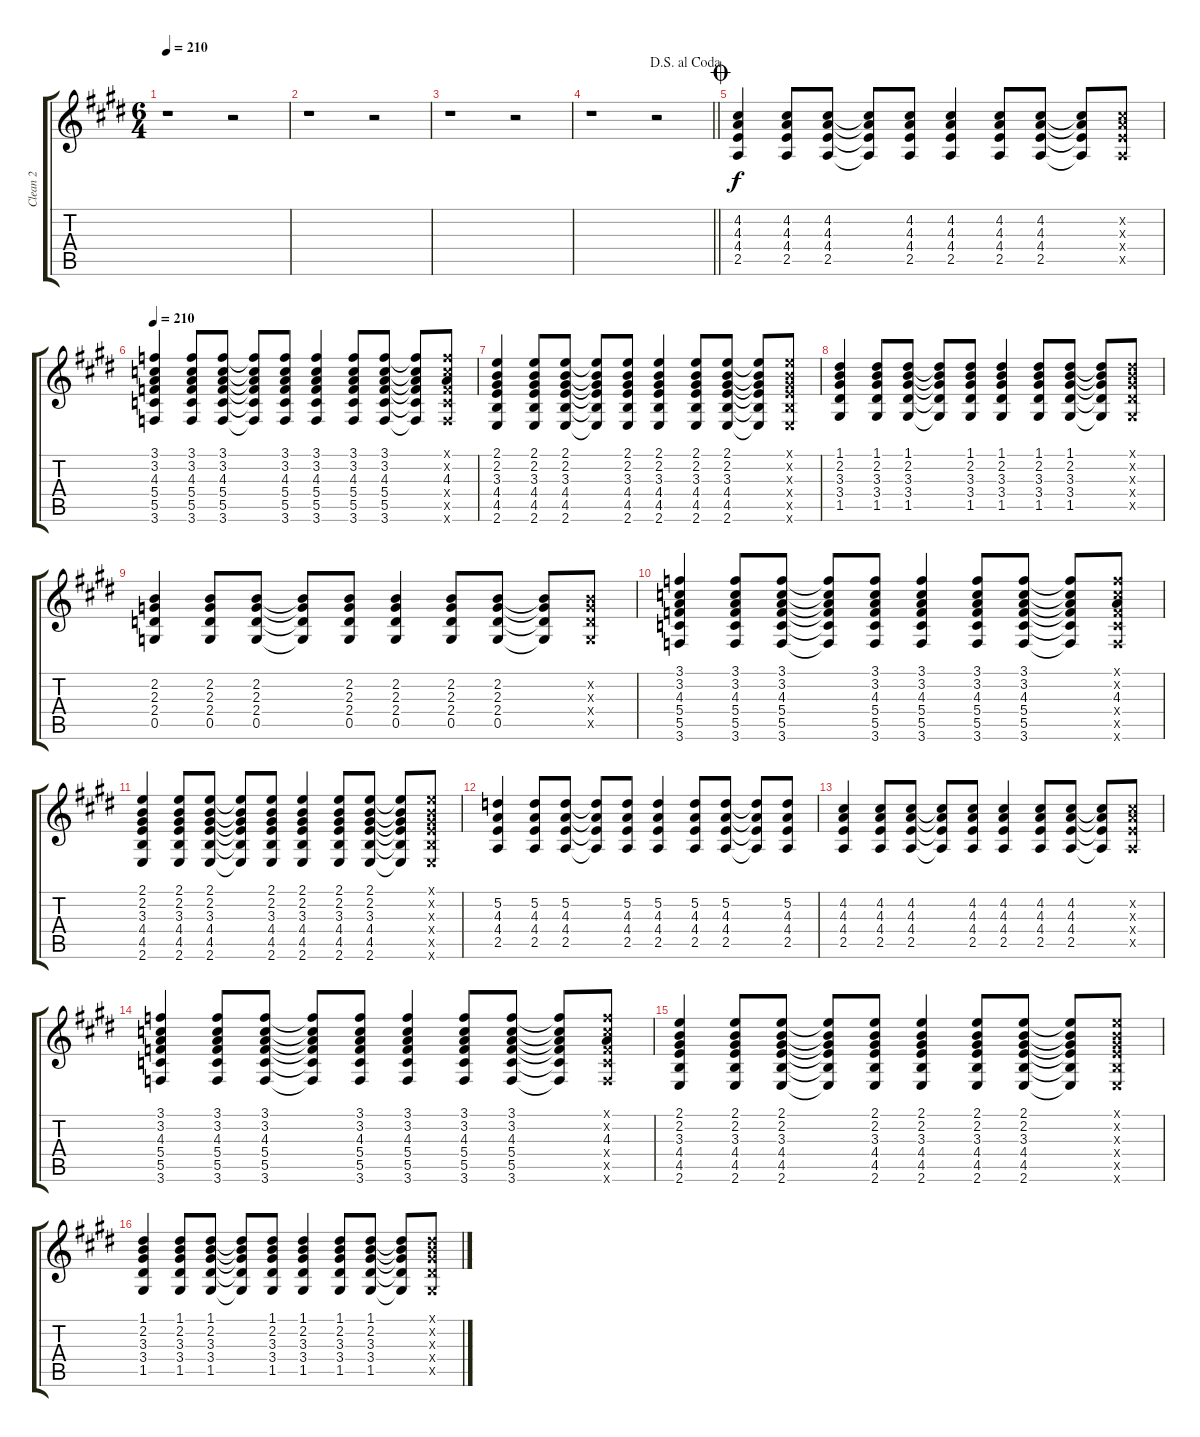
\track ("Clean 2" "Clean 2") {instrument electricguitarclean}
\staff {score tabs}
\tuning (D4 A3 F3 C3 G2 D2) {hide}
\ts (6 4)
\tempo 210
\clef g2
\ks c#minor
r.1{dy f} r.2 |
r.1 r.2 |
r.1 r.2 |
\jump dalsegnoalcoda
\barLineRight lightlight
r.1 r.2 |
\jump coda
(4.2 4.3 4.4 2.5).4 (4.2 4.3 4.4 2.5).8 (4.2 4.3 4.4 2.5).8 (4.2{t} 4.3{t} 4.4{t} 2.5{t}).8 (4.2 4.3 4.4 2.5).8 (4.2 4.3 4.4 2.5).4 (4.2 4.3 4.4 2.5).8 (4.2 4.3 4.4 2.5).8 (4.2{t} 4.3{t} 4.4{t} 2.5{t}).8 (4.2{x} 4.3{x} 4.4{x} 2.5{x}).8 |
\tempo 210
\ks e
(3.1 3.2 4.3 5.4 5.5 3.6).4 (3.1 3.2 4.3 5.4 5.5 3.6).8 (3.1 3.2 4.3 5.4 5.5 3.6).8 (3.1{t} 3.2{t} 4.3{t} 5.4{t} 5.5{t} 3.6{t}).8 (3.1 3.2 4.3 5.4 5.5 3.6).8 (3.1 3.2 4.3 5.4 5.5 3.6).4 (3.1 3.2 4.3 5.4 5.5 3.6).8 (3.1 3.2 4.3 5.4 5.5 3.6).8 (3.1{t} 3.2{t} 4.3{t} 5.4{t} 5.5{t} 3.6{t}).8 (3.1{x} 3.2{x} 4.3 5.4{x} 5.5{x} 3.6{x}).8 |
\ks c#minor
(2.1 2.2 3.3 4.4 4.5 2.6).4 (2.1 2.2 3.3 4.4 4.5 2.6).8 (2.1 2.2 3.3 4.4 4.5 2.6).8 (2.1{t} 2.2{t} 3.3{t} 4.4{t} 4.5{t} 2.6{t}).8 (2.1 2.2 3.3 4.4 4.5 2.6).8 (2.1 2.2 3.3 4.4 4.5 2.6).4 (2.1 2.2 3.3 4.4 4.5 2.6).8 (2.1 2.2 3.3 4.4 4.5 2.6).8 (2.1{t} 2.2{t} 3.3{t} 4.4{t} 4.5{t} 2.6{t}).8 (2.1{x} 2.2{x} 3.3{x} 4.4{x} 4.5{x} 2.6{x}).8 |
(1.1 2.2 3.3 3.4 1.5).4 (1.1 2.2 3.3 3.4 1.5).8 (1.1 2.2 3.3 3.4 1.5).8 (1.1{t} 2.2{t} 3.3{t} 3.4{t} 1.5{t}).8 (1.1 2.2 3.3 3.4 1.5).8 (1.1 2.2 3.3 3.4 1.5).4 (1.1 2.2 3.3 3.4 1.5).8 (1.1 2.2 3.3 3.4 1.5).8 (1.1{t} 2.2{t} 3.3{t} 3.4{t} 1.5{t}).8 (1.1{x} 2.2{x} 3.3{x} 3.4{x} 1.5{x}).8 |
(2.2 2.3 2.4 0.5).4 (2.2 2.3 2.4 0.5).8 (2.2 2.3 2.4 0.5).8 (2.2{t} 2.3{t} 2.4{t} 0.5{t}).8 (2.2 2.3 2.4 0.5).8 (2.2 2.3 2.4 0.5).4 (2.2 2.3 2.4 0.5).8 (2.2 2.3 2.4 0.5).8 (2.2{t} 2.3{t} 2.4{t} 0.5{t}).8 (2.2{x} 2.3{x} 2.4{x} 0.5{x}).8 |
(3.1 3.2 4.3 5.4 5.5 3.6).4 (3.1 3.2 4.3 5.4 5.5 3.6).8 (3.1 3.2 4.3 5.4 5.5 3.6).8 (3.1{t} 3.2{t} 4.3{t} 5.4{t} 5.5{t} 3.6{t}).8 (3.1 3.2 4.3 5.4 5.5 3.6).8 (3.1 3.2 4.3 5.4 5.5 3.6).4 (3.1 3.2 4.3 5.4 5.5 3.6).8 (3.1 3.2 4.3 5.4 5.5 3.6).8 (3.1{t} 3.2{t} 4.3{t} 5.4{t} 5.5{t} 3.6{t}).8 (3.1{x} 3.2{x} 4.3 5.4{x} 5.5{x} 3.6{x}).8 |
(2.1 2.2 3.3 4.4 4.5 2.6).4 (2.1 2.2 3.3 4.4 4.5 2.6).8 (2.1 2.2 3.3 4.4 4.5 2.6).8 (2.1{t} 2.2{t} 3.3{t} 4.4{t} 4.5{t} 2.6{t}).8 (2.1 2.2 3.3 4.4 4.5 2.6).8 (2.1 2.2 3.3 4.4 4.5 2.6).4 (2.1 2.2 3.3 4.4 4.5 2.6).8 (2.1 2.2 3.3 4.4 4.5 2.6).8 (2.1{t} 2.2{t} 3.3{t} 4.4{t} 4.5{t} 2.6{t}).8 (2.1{x} 2.2{x} 3.3{x} 4.4{x} 4.5{x} 2.6{x}).8 |
\ks e
(5.2 4.3 4.4 2.5).4 (5.2 4.3 4.4 2.5).8 (5.2 4.3 4.4 2.5).8 (5.2{t} 4.3{t} 4.4{t} 2.5{t}).8 (5.2 4.3 4.4 2.5).8 (5.2 4.3 4.4 2.5).4 (5.2 4.3 4.4 2.5).8 (5.2 4.3 4.4 2.5).8 (5.2{t} 4.3{t} 4.4{t} 2.5{t}).8 (5.2 4.3 4.4 2.5).8 |
\ks c#minor
(4.2 4.3 4.4 2.5).4 (4.2 4.3 4.4 2.5).8 (4.2 4.3 4.4 2.5).8 (4.2{t} 4.3{t} 4.4{t} 2.5{t}).8 (4.2 4.3 4.4 2.5).8 (4.2 4.3 4.4 2.5).4 (4.2 4.3 4.4 2.5).8 (4.2 4.3 4.4 2.5).8 (4.2{t} 4.3{t} 4.4{t} 2.5{t}).8 (4.2{x} 4.3{x} 4.4{x} 2.5{x}).8 |
(3.1 3.2 4.3 5.4 5.5 3.6).4 (3.1 3.2 4.3 5.4 5.5 3.6).8 (3.1 3.2 4.3 5.4 5.5 3.6).8 (3.1{t} 3.2{t} 4.3{t} 5.4{t} 5.5{t} 3.6{t}).8 (3.1 3.2 4.3 5.4 5.5 3.6).8 (3.1 3.2 4.3 5.4 5.5 3.6).4 (3.1 3.2 4.3 5.4 5.5 3.6).8 (3.1 3.2 4.3 5.4 5.5 3.6).8 (3.1{t} 3.2{t} 4.3{t} 5.4{t} 5.5{t} 3.6{t}).8 (3.1{x} 3.2{x} 4.3 5.4{x} 5.5{x} 3.6{x}).8 |
(2.1 2.2 3.3 4.4 4.5 2.6).4 (2.1 2.2 3.3 4.4 4.5 2.6).8 (2.1 2.2 3.3 4.4 4.5 2.6).8 (2.1{t} 2.2{t} 3.3{t} 4.4{t} 4.5{t} 2.6{t}).8 (2.1 2.2 3.3 4.4 4.5 2.6).8 (2.1 2.2 3.3 4.4 4.5 2.6).4 (2.1 2.2 3.3 4.4 4.5 2.6).8 (2.1 2.2 3.3 4.4 4.5 2.6).8 (2.1{t} 2.2{t} 3.3{t} 4.4{t} 4.5{t} 2.6{t}).8 (2.1{x} 2.2{x} 3.3{x} 4.4{x} 4.5{x} 2.6{x}).8 |
(1.1 2.2 3.3 3.4 1.5).4 (1.1 2.2 3.3 3.4 1.5).8 (1.1 2.2 3.3 3.4 1.5).8 (1.1{t} 2.2{t} 3.3{t} 3.4{t} 1.5{t}).8 (1.1 2.2 3.3 3.4 1.5).8 (1.1 2.2 3.3 3.4 1.5).4 (1.1 2.2 3.3 3.4 1.5).8 (1.1 2.2 3.3 3.4 1.5).8 (1.1{t} 2.2{t} 3.3{t} 3.4{t} 1.5{t}).8 (1.1{x} 2.2{x} 3.3{x} 3.4{x} 1.5{x}).8
